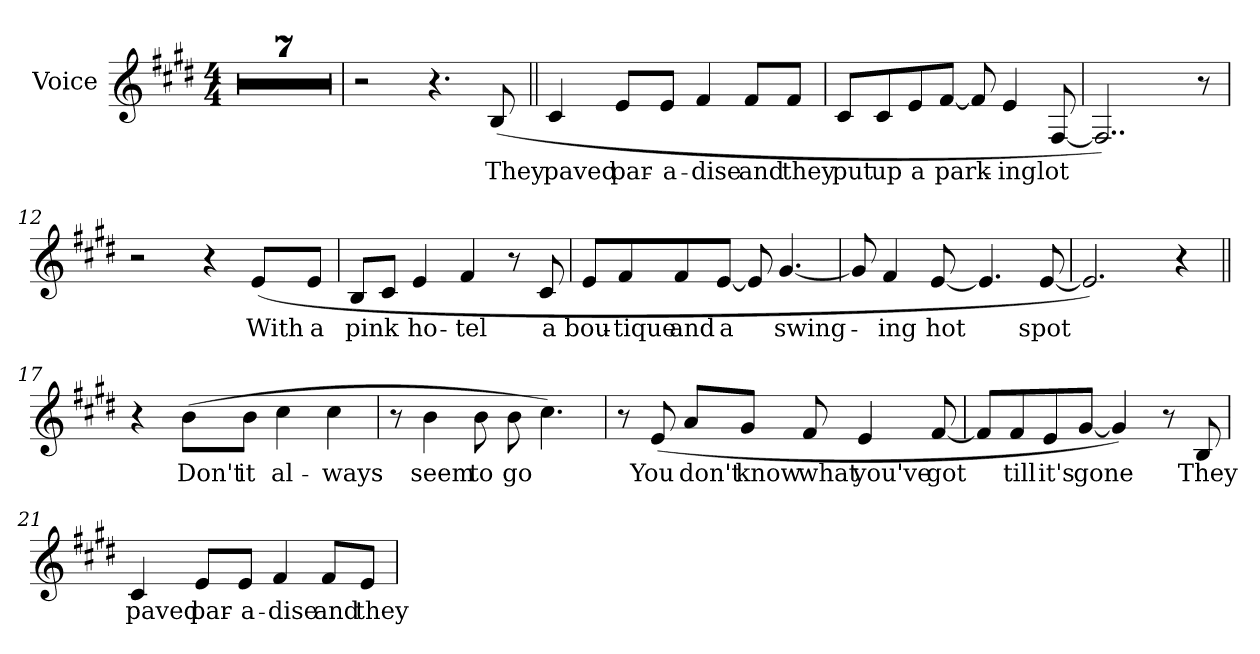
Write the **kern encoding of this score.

**kern	**text
*part1	*part1
*staff1	*staff1
*I"Voice	*
*I'Voice	*
!!LO:PB:g=z
*clefG2	*
*k[f#c#g#d#]	*
*E:	*
*M4/4	*
=1	=1
1r	.
=2	=2
1r	.
=3	=3
1r	.
=4	=4
1r	.
=5	=5
1r	.
=6	=6
1r	.
=7	=7
1r	.
=8	=8
2r	.
4.r	.
!	!LO:LY:b:color=#000000
(8Bi/	They
!!LO:LB:g=z
=9||	=9||
!	!LO:LY:b:color=#000000
4c#i/	paved
!	!LO:LY:b:color=#000000
8ei/L	par-
!	!LO:LY:b:color=#000000
8ei/J	-a-
!	!LO:LY:b:color=#000000
4f#i/	-dise
!	!LO:LY:b:color=#000000
8f#i/L	and
!	!LO:LY:b:color=#000000
8f#i/J	they
=10	=10
!	!LO:LY:b:color=#000000
8c#i/L	put
!	!LO:LY:b:color=#000000
8c#i/	up
!	!LO:LY:b:color=#000000
8ei/	a
!	!LO:LY:b:color=#000000
[8f#i/J	park-
8f#i/]	.
!	!LO:LY:b:color=#000000
4ei/	-ing
!	!LO:LY:b:color=#000000
[8F#i/	lot
=11	=11
2..F#i/])	.
8r	.
=12	=12
2r	.
4r	.
!	!LO:LY:b:color=#000000
(8ei/L	With
!	!LO:LY:b:color=#000000
8ei/J	a
=13	=13
!	!LO:LY:b:color=#000000
8Bi/L	pink
8c#i/J	.
!	!LO:LY:b:color=#000000
4ei/	ho-
!	!LO:LY:b:color=#000000
4f#i/	-tel
8r	.
!	!LO:LY:b:color=#000000
8c#i/	a
!!LO:LB:g=z
=14	=14
!	!LO:LY:b:color=#000000
8ei/L	bou-
!	!LO:LY:b:color=#000000
8f#i/	-tique
!	!LO:LY:b:color=#000000
8f#i/	and
!	!LO:LY:b:color=#000000
[8ei/J	a
8ei/]	.
!	!LO:LY:b:color=#000000
[4.g#i/	swing-
=15	=15
8g#i/]	.
!	!LO:LY:b:color=#000000
4f#i/	-ing
!	!LO:LY:b:color=#000000
[8ei/	hot
4.ei/]	.
!	!LO:LY:b:color=#000000
[8ei/	spot
=16	=16
2.ei/])	.
4r	.
=17||	=17||
4r	.
!	!LO:LY:b:color=#000000
(8bi\L	Don't
!	!LO:LY:b:color=#000000
8bi\J	it
!	!LO:LY:b:color=#000000
4cc#i\	al-
!	!LO:LY:b:color=#000000
4cc#i\	-ways
=18	=18
8r	.
!	!LO:LY:b:color=#000000
4bi\	seem
!	!LO:LY:b:color=#000000
8bi\	to
!	!LO:LY:b:color=#000000
8bi\	go
4.cc#i\)	.
!!LO:LB:g=z
=19	=19
8r	.
!	!LO:LY:b:color=#000000
(8ei/	You
!	!LO:LY:b:color=#000000
8ai/L	don't
!	!LO:LY:b:color=#000000
8g#i/J	know
!	!LO:LY:b:color=#000000
8f#i/	what
!	!LO:LY:b:color=#000000
4ei/	you've
!	!LO:LY:b:color=#000000
[8f#i/	got
=20	=20
8f#i/L]	.
!	!LO:LY:b:color=#000000
8f#i/	till
!	!LO:LY:b:color=#000000
8ei/	it's
!	!LO:LY:b:color=#000000
[8g#i/J	gone
4g#i/])	.
8r	.
!	!LO:LY:b:color=#000000
8Bi/	They
=21	=21
!	!LO:LY:b:color=#000000
4c#i/	paved
!	!LO:LY:b:color=#000000
8ei/L	par-
!	!LO:LY:b:color=#000000
8ei/J	-a-
!	!LO:LY:b:color=#000000
4f#i/	-dise
!	!LO:LY:b:color=#000000
8f#i/L	and
!	!LO:LY:b:color=#000000
8ei/J	they
=	=
*-	*-
